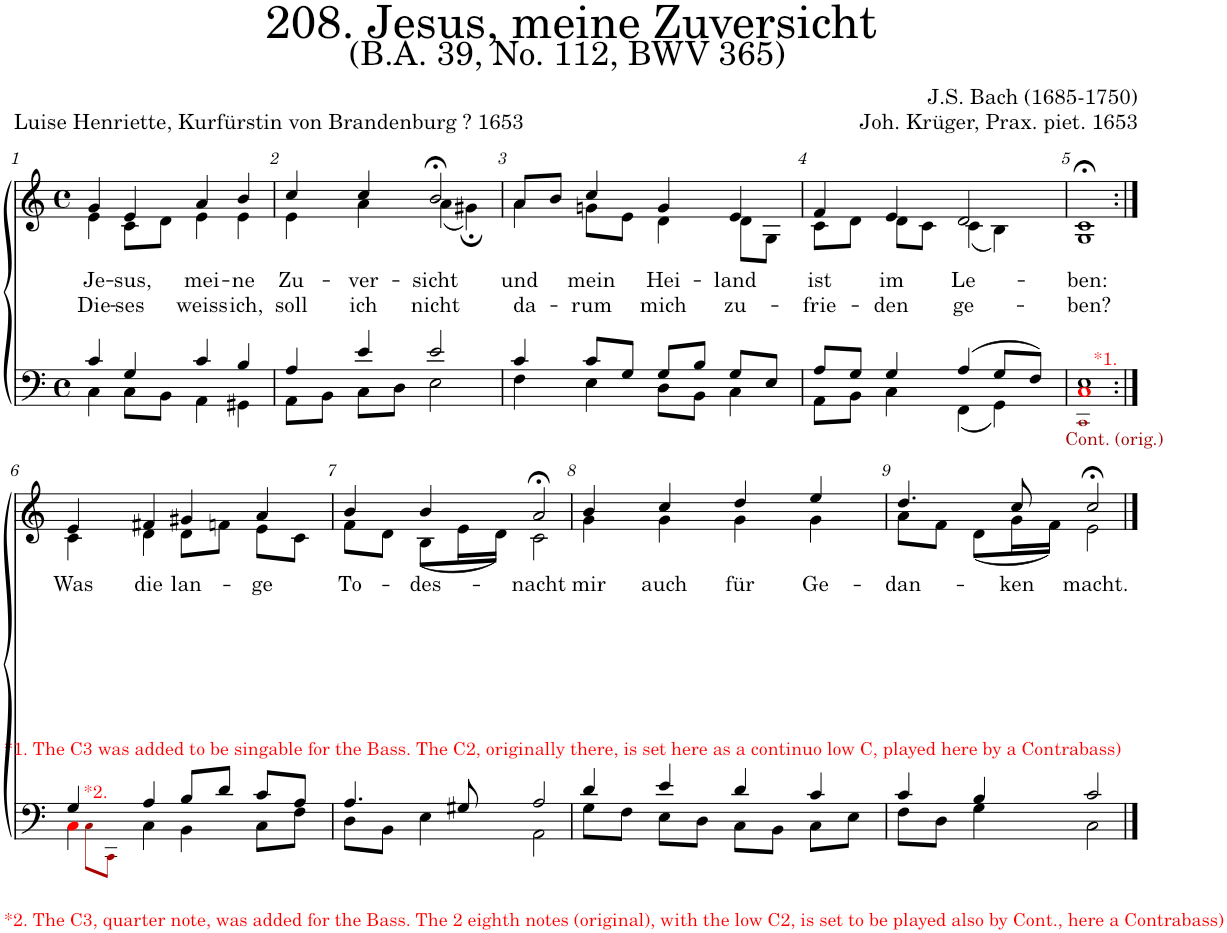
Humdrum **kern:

**kern	**kern	**text	**text
*part2	*part1	*part1	*part1
*staff2	*staff1	*staff1	*staff1
*I"Tenor/Bass	*I"Soprano/Alto	*	*
*clefF4	*clefG2	*	*
*k[]	*k[]	*	*
*M4/4	*M4/4	*	*
*met(c)	*met(c)	*	*
=1	=1	=1	=1
*^	*	*	*
!	!	!	!LO:LY:b	!LO:LY:b
*	*	*^	*	*
4c/	4C\	4g;</	4e\	Je-	Die-
!	!	!	!	!LO:LY:b	!LO:LY:b
4G/	8C;\L	4e/	8c\L	-sus,	-ses
.	8BB\J	.	8d;\J	.	.
!	!	!	!	!LO:LY:b	!LO:LY:b
4c/	4AA\	4a;</	4e\	mei-	weiss
!	!	!	!	!LO:LY:b	!LO:LY:b
4B/	4GG#X\	4b/	4e\	-ne	ich,
=2	=2	=2	=2	=2	=2
!	!	!	!	!LO:LY:b	!LO:LY:b
4A/	8AA\L	4cc;</	4e\	Zu-	soll
.	8BB\J	.	.	.	.
!	!	!	!	!LO:LY:b	!LO:LY:b
4e/	8C\L	4cc/	4a\	-ver-	ich
.	8D\J	.	.	.	.
!	!	!	!	!LO:LY:b	!LO:LY:b
2e/	2E\	2b;<,/	(4a\	-sicht	nicht
.	.	.	4g#X;\)	.	.
=3	=3	=3	=3	=3	=3
!	!	!	!	!LO:LY:b	!LO:LY:b
4c/	4F\	8a;</L	4a\	und	da-
.	.	8b/J	.	.	.
!	!	!	!	!LO:LY:b	!LO:LY:b
8c/L	4E\	4cc/	8gn\L	mein	-rum
8G/J	.	.	8e\J	.	.
!	!	!	!	!LO:LY:b	!LO:LY:b
8G/L	8D\L	4g/	4d\	Hei-	mich
8B/J	8BB\J	.	.	.	.
!	!	!	!	!LO:LY:b	!LO:LY:b
8G/L	4C\	4e/	8d\L	-land	zu-
8E/J	.	.	8G\J	.	.
=4	=4	=4	=4	=4	=4
!	!	!	!	!LO:LY:b	!LO:LY:b
8A/L	8AA\L	4f;</	8c\L	ist	-frie-
8G/J	8BB\J	.	8d\J	.	.
!	!	!	!	!LO:LY:b	!LO:LY:b
4G/	4C\	4e/	8d\L	im	-den
.	.	.	8c\J	.	.
!	!	!	!	!LO:LY:b	!LO:LY:b
(4A;</	(4FF\	2d/	(4c\	Le-	ge-
8G/L	4GG\)	.	4B\)	.	.
8F/J)	.	.	.	.	.
=5	=5	=5	=5	=5	=5
*	*^	*	*	*	*
!LO:TX:a:color=#FF0000:t=*1.	!	!	!	!	!	!
!LO:TX:b:color=#AA0000:t=Cont. (orig.)	!	!	!	!	!	!
!	!	!	!	!	!LO:LY:b	!LO:LY:b
1E	1Ci	1CCj	1c;<,	1G	-ben:	-ben?
!!LO:LB:g=z	!!
=6:|!	=6:|!	=6:|!	=6:|!	=6:|!	=6:|!	=6:|!
!	!	!	!LO:TX:b:color=#FF0000:t=*1. The C3 was added to be singable for the Bass. The C2, originally there, is set here as a continuo low C, played here by a Contrabass)	!	!	!
!LO:TX:b:color=#FF0000:t=*2. The C3, quarter note, was added for the Bass. The 2 eighth notes (original), with the low C2, is set to be played also by Cont., here a Contrabass)	!	!	!	!	!	!
!LO:TX:a:color=#FF0000:t=*2.	!	!	!	!	!	!
!	!	!	!	!	!LO:LY:b	!
4G/	4Ci\	8Cj\L	4e;</	4c\	Was	.
.	.	8CCj\J	.	.	.	.
!	!	!	!	!	!LO:LY:b	!
4A/	4C\	2.ryy	4f#X/	4d\	die	.
!	!	!	!	!	!LO:LY:b	!
8B/L	4BB\	.	4g#X/	8d\L	lan-	.
8d/J	.	.	.	8fn\J	.	.
!	!	!	!	!	!LO:LY:b	!
8c/L	8C\L	.	4a/	8e\L	-ge	.
8A/J	8F\J	.	.	8c\J	.	.
*	*v	*v	*	*	*	*
=7	=7	=7	=7	=7	=7
!	!	!	!	!LO:LY:b	!
4.A/	8D\L	4b;</	8f\L	To-	.
.	8BB\J	.	8d\J	.	.
!	!	!	!	!LO:LY:b	!
.	4E\	4b/	(8B\L	des-	.
8G#X/	.	.	16e\L	.	.
.	.	.	16d\JJ)	.	.
!	!	!	!	!LO:LY:b	!
2A/	2AA\	2a;<,/	2c\	-nacht	.
=8	=8	=8	=8	=8	=8
!	!	!	!	!LO:LY:b	!
4d/	8G\L	4b/	4g\	mir	.
.	8F\J	.	.	.	.
!	!	!	!	!LO:LY:b	!
4e/	8E\L	4cc/	4g\	auch	.
.	8D\J	.	.	.	.
!	!	!	!	!LO:LY:b	!
4d/	8C\L	4dd/	4g\	für	.
.	8BB\J	.	.	.	.
!	!	!	!	!LO:LY:b	!
4c/	8C\L	4ee/	4g\	Ge-	.
.	8E\J	.	.	.	.
=9	=9	=9	=9	=9	=9
!	!	!	!	!LO:LY:b	!
4c/	8F\L	4.dd/	8a\L	-dan-	.
.	8D\J	.	8f\J	.	.
4B/	4G\	.	(8d\L	.	.
!	!	!	!	!LO:LY:b	!
.	.	8cc/	16g\L	-ken	.
.	.	.	16f\JJ)	.	.
!	!	!	!	!LO:LY:b	!
2c/	2C\	2cc;</	2e\	macht.	.
*v	*v	*	*	*	*
*	*v	*v	*	*
==	==	==	==
*-	*-	*-	*-
